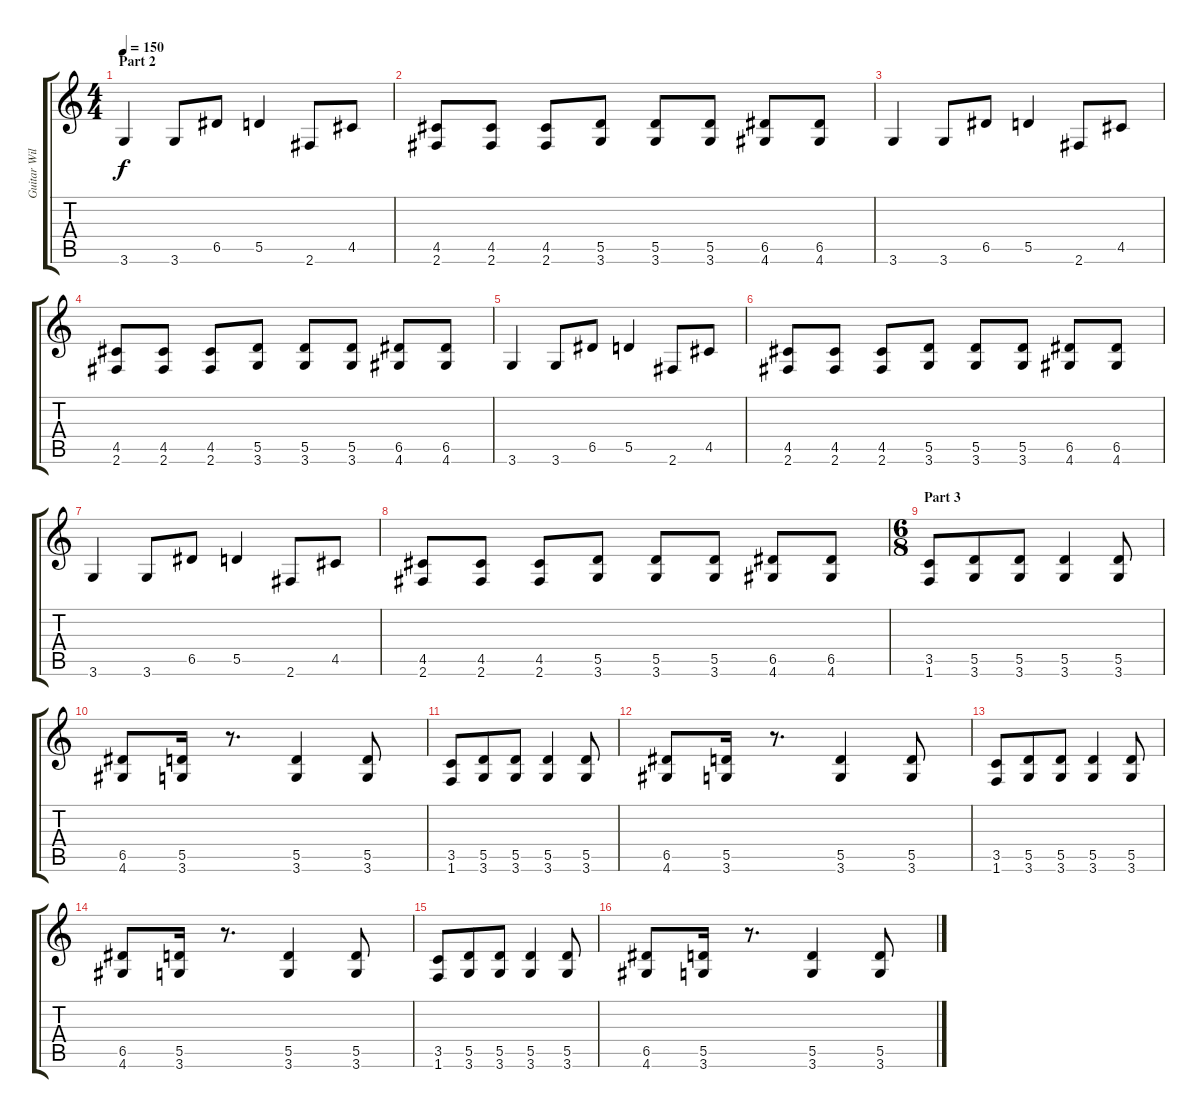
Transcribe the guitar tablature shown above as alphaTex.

\track ("Guitar Willem" "Guitar Wil") {instrument distortionguitar}
\staff {score tabs}
\tuning (E4 B3 G3 D3 A2 E2) {hide}
\ts (4 4)
\section ("" "Part 2")
\tempo 150
\clef g2
\ks c
3.6.4{dy f} 3.6.8 6.5.8 5.5.4 2.6.8 4.5.8 |
(4.5 2.6).8 (4.5 2.6).8 (4.5 2.6).8 (5.5 3.6).8 (5.5 3.6).8 (5.5 3.6).8 (6.5 4.6).8 (6.5 4.6).8 |
3.6.4 3.6.8 6.5.8 5.5.4 2.6.8 4.5.8 |
(4.5 2.6).8 (4.5 2.6).8 (4.5 2.6).8 (5.5 3.6).8 (5.5 3.6).8 (5.5 3.6).8 (6.5 4.6).8 (6.5 4.6).8 |
3.6.4 3.6.8 6.5.8 5.5.4 2.6.8 4.5.8 |
(4.5 2.6).8 (4.5 2.6).8 (4.5 2.6).8 (5.5 3.6).8 (5.5 3.6).8 (5.5 3.6).8 (6.5 4.6).8 (6.5 4.6).8 |
3.6.4 3.6.8 6.5.8 5.5.4 2.6.8 4.5.8 |
(4.5 2.6).8 (4.5 2.6).8 (4.5 2.6).8 (5.5 3.6).8 (5.5 3.6).8 (5.5 3.6).8 (6.5 4.6).8 (6.5 4.6).8 |
\ts (6 8)
\section ("" "Part 3")
(3.5 1.6).8 (5.5 3.6).8 (5.5 3.6).8 (5.5 3.6).4 (5.5 3.6).8 |
(6.5 4.6).8 (5.5 3.6).16 r.8{d} (5.5 3.6).4 (5.5 3.6).8 |
(3.5 1.6).8 (5.5 3.6).8 (5.5 3.6).8 (5.5 3.6).4 (5.5 3.6).8 |
(6.5 4.6).8 (5.5 3.6).16 r.8{d} (5.5 3.6).4 (5.5 3.6).8 |
(3.5 1.6).8 (5.5 3.6).8 (5.5 3.6).8 (5.5 3.6).4 (5.5 3.6).8 |
(6.5 4.6).8 (5.5 3.6).16 r.8{d} (5.5 3.6).4 (5.5 3.6).8 |
(3.5 1.6).8 (5.5 3.6).8 (5.5 3.6).8 (5.5 3.6).4 (5.5 3.6).8 |
(6.5 4.6).8 (5.5 3.6).16 r.8{d} (5.5 3.6).4 (5.5 3.6).8
